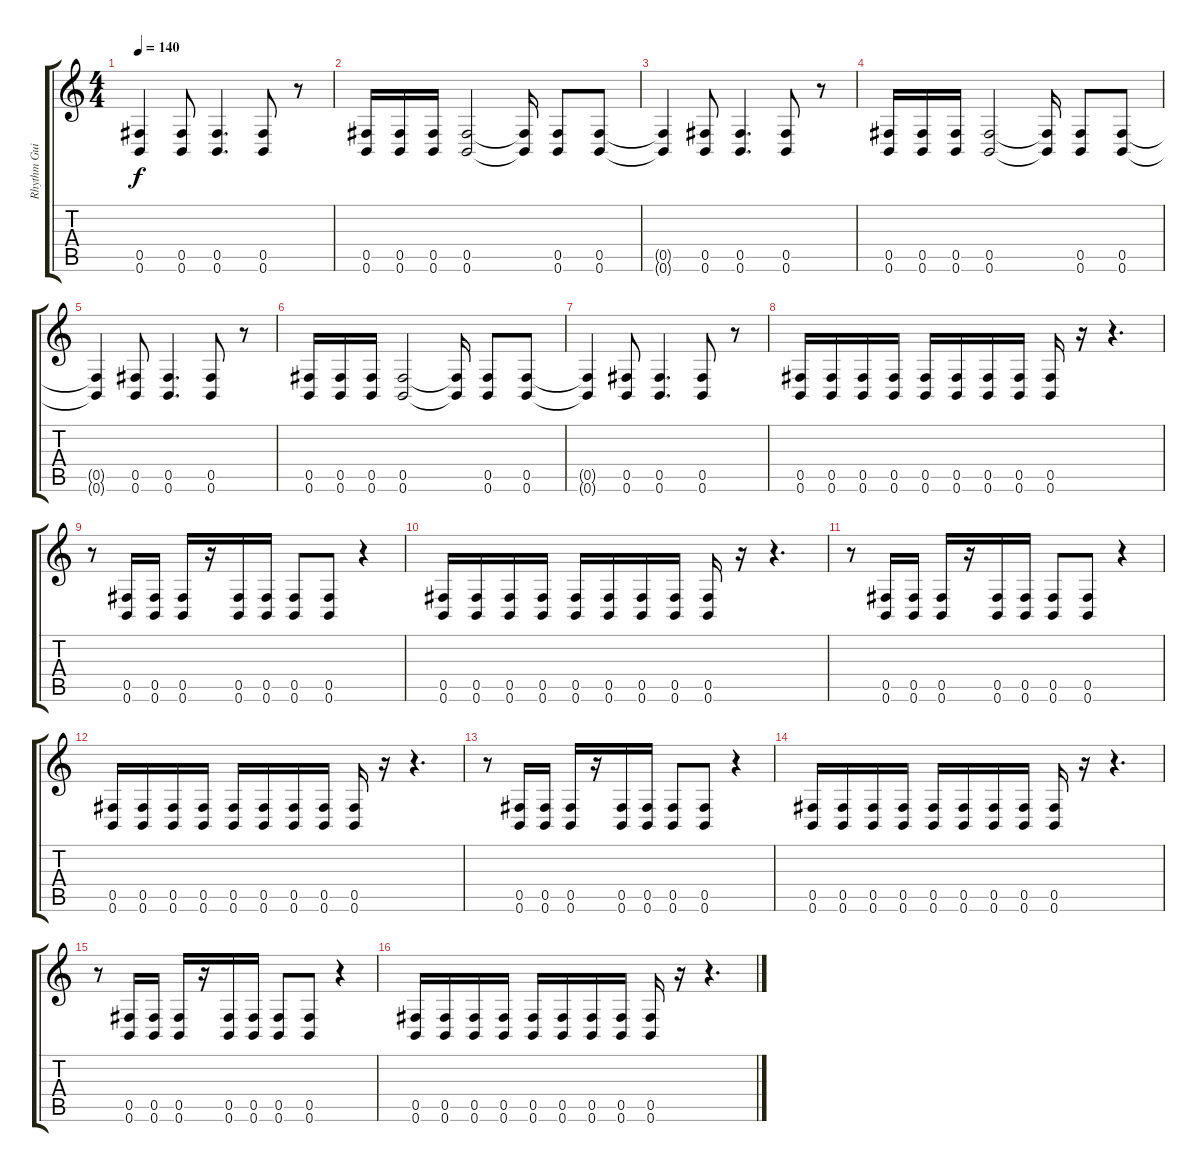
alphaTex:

\track ("Rhythm Guitar" "Rhythm Gui") {instrument distortionguitar}
\staff {score tabs}
\tuning (Db4 Ab3 E3 B2 Gb2 B1) {hide}
\ts (4 4)
\tempo 140
\clef g2
\ks c
(0.5{t} 0.6{t}).4{dy f} (0.5 0.6).8 (0.5 0.6).4{d} (0.5 0.6).8 r.8 |
(0.5 0.6).16 (0.5 0.6).16 (0.5 0.6).16 (0.5 0.6).2 (0.5{t} 0.6{t}).16 (0.5 0.6).8 (0.5 0.6).8 |
(0.5{t} 0.6{t}).4 (0.5 0.6).8 (0.5 0.6).4{d} (0.5 0.6).8 r.8 |
(0.5 0.6).16 (0.5 0.6).16 (0.5 0.6).16 (0.5 0.6).2 (0.5{t} 0.6{t}).16 (0.5 0.6).8 (0.5 0.6).8 |
(0.5{t} 0.6{t}).4 (0.5 0.6).8 (0.5 0.6).4{d} (0.5 0.6).8 r.8 |
(0.5 0.6).16 (0.5 0.6).16 (0.5 0.6).16 (0.5 0.6).2 (0.5{t} 0.6{t}).16 (0.5 0.6).8 (0.5 0.6).8 |
(0.5{t} 0.6{t}).4 (0.5 0.6).8 (0.5 0.6).4{d} (0.5 0.6).8 r.8 |
(0.5 0.6).16 (0.5 0.6).16 (0.5 0.6).16 (0.5 0.6).16 (0.5 0.6).16 (0.5 0.6).16 (0.5 0.6).16 (0.5 0.6).16 (0.5 0.6).16 r.16 r.4{d} |
r.8 (0.5 0.6).16 (0.5 0.6).16 (0.5 0.6).16 r.16 (0.5 0.6).16 (0.5 0.6).16 (0.5 0.6).8 (0.5 0.6).8 r.4 |
(0.5 0.6).16 (0.5 0.6).16 (0.5 0.6).16 (0.5 0.6).16 (0.5 0.6).16 (0.5 0.6).16 (0.5 0.6).16 (0.5 0.6).16 (0.5 0.6).16 r.16 r.4{d} |
r.8 (0.5 0.6).16 (0.5 0.6).16 (0.5 0.6).16 r.16 (0.5 0.6).16 (0.5 0.6).16 (0.5 0.6).8 (0.5 0.6).8 r.4 |
(0.5 0.6).16 (0.5 0.6).16 (0.5 0.6).16 (0.5 0.6).16 (0.5 0.6).16 (0.5 0.6).16 (0.5 0.6).16 (0.5 0.6).16 (0.5 0.6).16 r.16 r.4{d} |
r.8 (0.5 0.6).16 (0.5 0.6).16 (0.5 0.6).16 r.16 (0.5 0.6).16 (0.5 0.6).16 (0.5 0.6).8 (0.5 0.6).8 r.4 |
(0.5 0.6).16 (0.5 0.6).16 (0.5 0.6).16 (0.5 0.6).16 (0.5 0.6).16 (0.5 0.6).16 (0.5 0.6).16 (0.5 0.6).16 (0.5 0.6).16 r.16 r.4{d} |
r.8 (0.5 0.6).16 (0.5 0.6).16 (0.5 0.6).16 r.16 (0.5 0.6).16 (0.5 0.6).16 (0.5 0.6).8 (0.5 0.6).8 r.4 |
(0.5 0.6).16 (0.5 0.6).16 (0.5 0.6).16 (0.5 0.6).16 (0.5 0.6).16 (0.5 0.6).16 (0.5 0.6).16 (0.5 0.6).16 (0.5 0.6).16 r.16 r.4{d}
